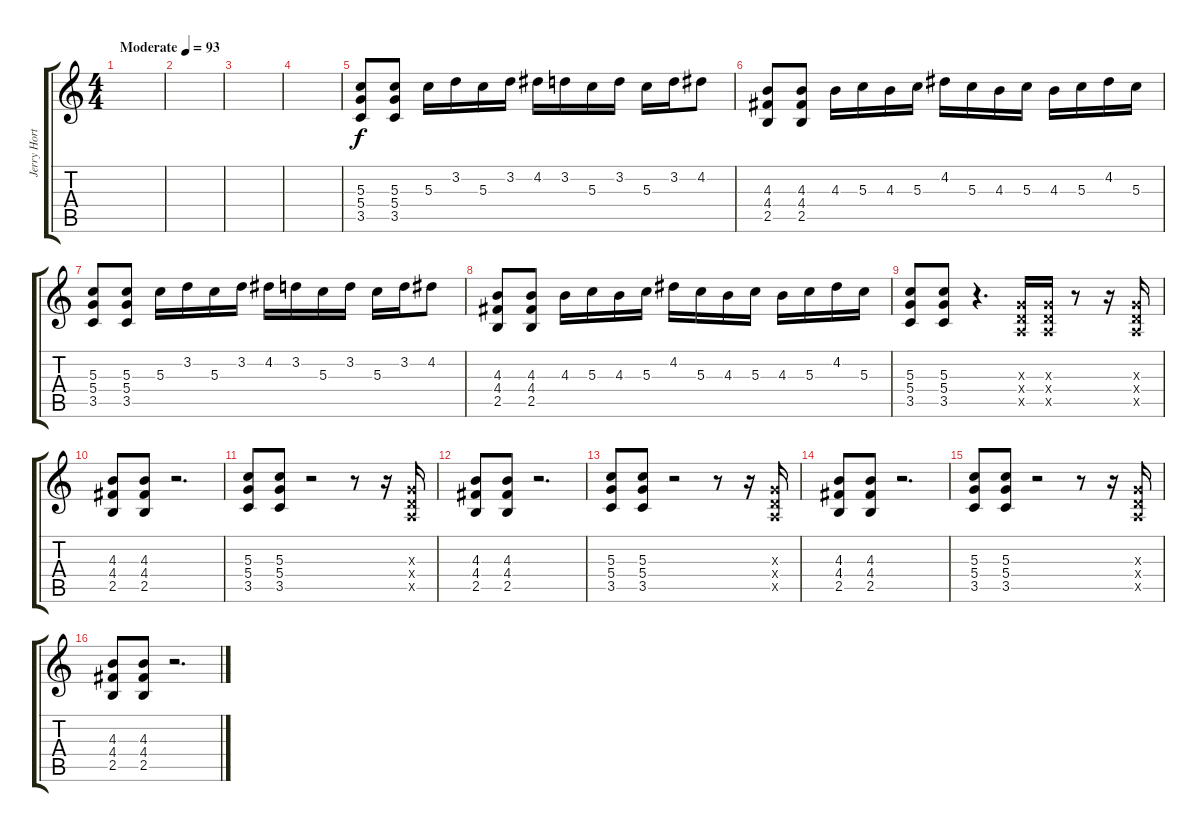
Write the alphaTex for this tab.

\track ("Jerry Horton " "Jerry Hort") {instrument distortionguitar}
\staff {score tabs}
\tuning (E4 B3 G3 D3 A2 D2) {hide}
\ts (4 4)
\tempo (93 "Moderate")
\clef g2
\ks c
|
|
|
|
(5.3 5.4 3.5).8 (5.3 5.4 3.5).8 5.3.16 3.2.16 5.3.16 3.2.16 4.2.16 3.2.16 5.3.16 3.2.16 5.3.16 3.2.16 4.2.8 |
(4.3 4.4 2.5).8 (4.3 4.4 2.5).8 4.3.16 5.3.16 4.3.16 5.3.16 4.2.16 5.3.16 4.3.16 5.3.16 4.3.16 5.3.16 4.2.16 5.3.16 |
(5.3 5.4 3.5).8 (5.3 5.4 3.5).8 5.3.16 3.2.16 5.3.16 3.2.16 4.2.16 3.2.16 5.3.16 3.2.16 5.3.16 3.2.16 4.2.8 |
(4.3 4.4 2.5).8 (4.3 4.4 2.5).8 4.3.16 5.3.16 4.3.16 5.3.16 4.2.16 5.3.16 4.3.16 5.3.16 4.3.16 5.3.16 4.2.16 5.3.16 |
(5.3 5.4 3.5).8 (5.3 5.4 3.5).8 r.4{d} (0.3{x} 0.4{x} 0.5{x}).16 (0.3{x} 0.4{x} 0.5{x}).16 r.8 r.16 (0.3{x} 0.4{x} 0.5{x}).16 |
(4.3 4.4 2.5).8 (4.3 4.4 2.5).8 r.2{d} |
(5.3 5.4 3.5).8 (5.3 5.4 3.5).8 r.2 r.8 r.16 (0.3{x} 0.4{x} 0.5{x}).16 |
(4.3 4.4 2.5).8 (4.3 4.4 2.5).8 r.2{d} |
(5.3 5.4 3.5).8 (5.3 5.4 3.5).8 r.2 r.8 r.16 (0.3{x} 0.4{x} 0.5{x}).16 |
(4.3 4.4 2.5).8 (4.3 4.4 2.5).8 r.2{d} |
(5.3 5.4 3.5).8 (5.3 5.4 3.5).8 r.2 r.8 r.16 (0.3{x} 0.4{x} 0.5{x}).16 |
(4.3 4.4 2.5).8 (4.3 4.4 2.5).8 r.2{d}
